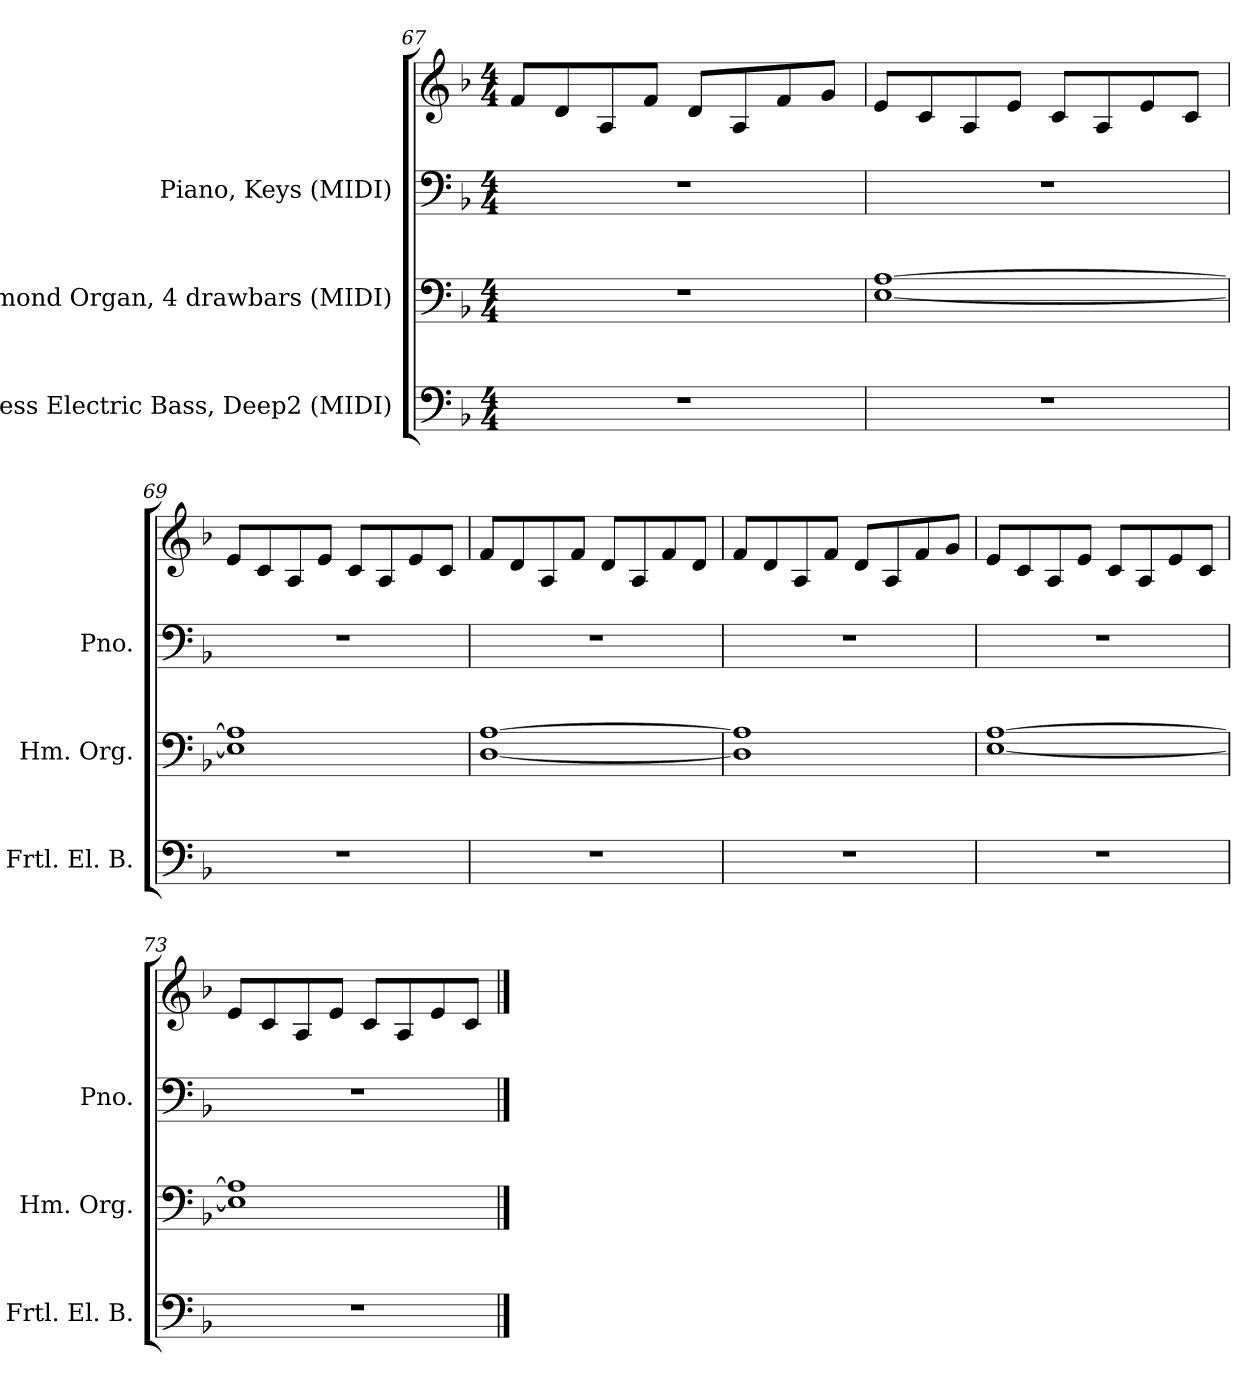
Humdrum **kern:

**kern	**kern	**kern	**kern
*part3	*part2	*part1	*part1
*staff4	*staff3	*staff2	*staff1
*I"Fretless Electric Bass, Deep2 (MIDI)	*I"Hammond Organ, 4 drawbars (MIDI)	*I"Piano, Keys (MIDI)	*
*I'Frtl. El. B.	*I'Hm. Org.	*I'Pno.	*
*clefF4	*clefF4	*clefF4	*clefG2
*ITrd7c12	*	*	*
*k[b-]	*k[b-]	*k[b-]	*k[b-]
*M4/4	*M4/4	*M4/4	*M4/4
=67	=67	=67	=67
1r	1r	1r	8f/L
.	.	.	8d/
.	.	.	8A/
.	.	.	8f/J
.	.	.	8d/L
.	.	.	8A/
.	.	.	8f/
.	.	.	8g/J
=68	=68	=68	=68
1r	[1E [1A	1r	8e/L
.	.	.	8c/
.	.	.	8A/
.	.	.	8e/J
.	.	.	8c/L
.	.	.	8A/
.	.	.	8e/
.	.	.	8c/J
!!LO:LB:g=z
=69	=69	=69	=69
1r	1E] 1A]	1r	8e/L
.	.	.	8c/
.	.	.	8A/
.	.	.	8e/J
.	.	.	8c/L
.	.	.	8A/
.	.	.	8e/
.	.	.	8c/J
=70	=70	=70	=70
1r	[1D [1A	1r	8f/L
.	.	.	8d/
.	.	.	8A/
.	.	.	8f/J
.	.	.	8d/L
.	.	.	8A/
.	.	.	8f/
.	.	.	8d/J
=71	=71	=71	=71
1r	1D] 1A]	1r	8f/L
.	.	.	8d/
.	.	.	8A/
.	.	.	8f/J
.	.	.	8d/L
.	.	.	8A/
.	.	.	8f/
.	.	.	8g/J
=72	=72	=72	=72
1r	[1E [1A	1r	8e/L
.	.	.	8c/
.	.	.	8A/
.	.	.	8e/J
.	.	.	8c/L
.	.	.	8A/
.	.	.	8e/
.	.	.	8c/J
!!LO:PB:g=z
=73	=73	=73	=73
1r	1E] 1A]	1r	8e/L
.	.	.	8c/
.	.	.	8A/
.	.	.	8e/J
.	.	.	8c/L
.	.	.	8A/
.	.	.	8e/
.	.	.	8c/J
==	==	==	==
*-	*-	*-	*-
